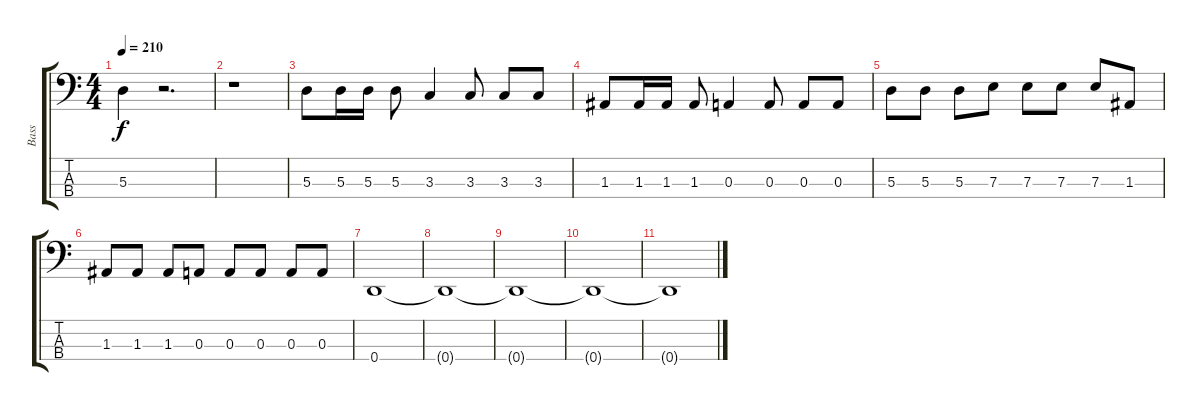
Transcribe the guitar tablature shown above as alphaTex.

\track ("Bass" "Bass") {instrument electricbassfinger}
\staff {score tabs}
\tuning (G2 D2 A1 D1) {hide}
\ts (4 4)
\tempo 210
\clef f4
\ks c
5.3.4{dy f} r.2{d} |
r.1 |
5.3.8 5.3.16 5.3.16 5.3.8 3.3.4 3.3.8 3.3.8 3.3.8 |
1.3.8 1.3.16 1.3.16 1.3.8 0.3.4 0.3.8 0.3.8 0.3.8 |
5.3.8 5.3.8 5.3.8 7.3.8 7.3.8 7.3.8 7.3.8 1.3.8 |
1.3.8 1.3.8 1.3.8 0.3.8 0.3.8 0.3.8 0.3.8 0.3.8 |
0.4.1 |
0.4{t}.1 |
0.4{t}.1 |
0.4{t}.1 |
0.4{t}.1
